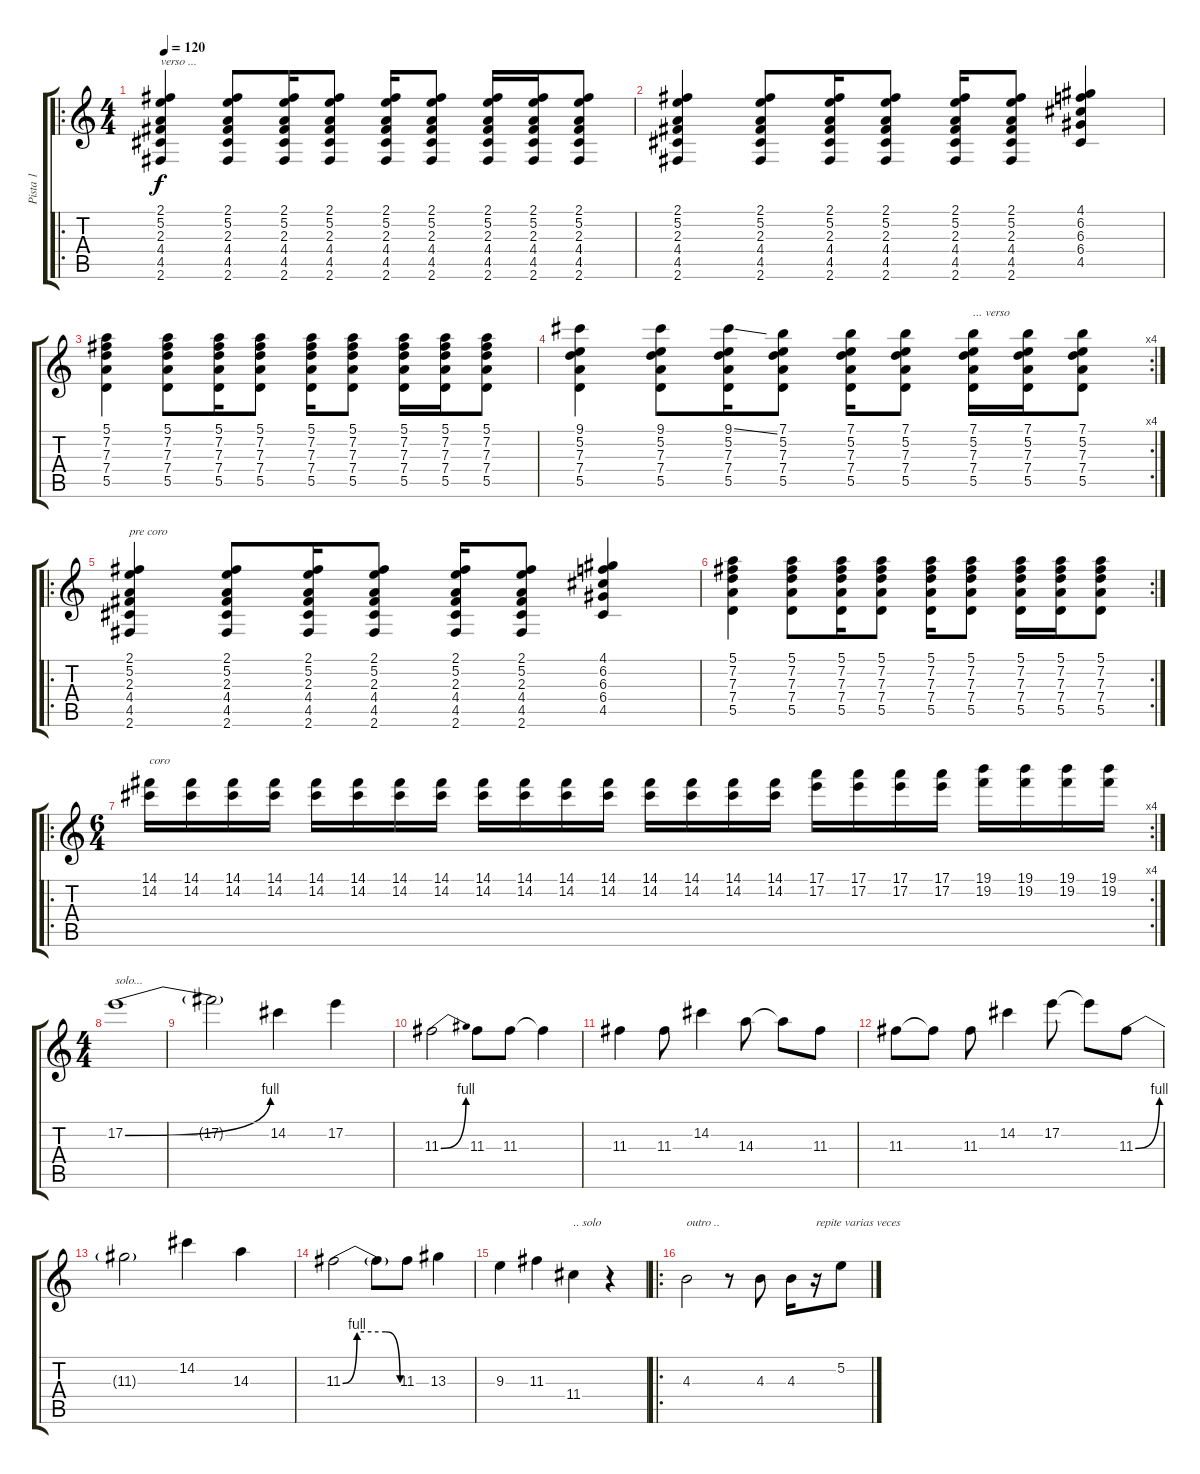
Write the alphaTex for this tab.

\track ("Pista 1" "Pista 1") {instrument electricguitarclean}
\staff {score tabs}
\tuning (E4 B3 G3 D3 A2 E2) {hide}
\ro
\ts (4 4)
\tempo 120
\clef g2
\ks c
(2.1 5.2 2.3 4.4 4.5 2.6).4{txt "verso ..." dy f instrument electricguitarclean} (2.1 5.2 2.3 4.4 4.5 2.6).8 (2.1 5.2 2.3 4.4 4.5 2.6).16 (2.1 5.2 2.3 4.4 4.5 2.6).8 (2.1 5.2 2.3 4.4 4.5 2.6).16 (2.1 5.2 2.3 4.4 4.5 2.6).8 (2.1 5.2 2.3 4.4 4.5 2.6).16 (2.1 5.2 2.3 4.4 4.5 2.6).16 (2.1 5.2 2.3 4.4 4.5 2.6).8 |
(2.1 5.2 2.3 4.4 4.5 2.6).4 (2.1 5.2 2.3 4.4 4.5 2.6).8 (2.1 5.2 2.3 4.4 4.5 2.6).16 (2.1 5.2 2.3 4.4 4.5 2.6).8 (2.1 5.2 2.3 4.4 4.5 2.6).16 (2.1 5.2 2.3 4.4 4.5 2.6).8 (4.1 6.2 6.3 6.4 4.5).4 |
(5.1 7.2 7.3 7.4 5.5).4 (5.1 7.2 7.3 7.4 5.5).8 (5.1 7.2 7.3 7.4 5.5).16 (5.1 7.2 7.3 7.4 5.5).8 (5.1 7.2 7.3 7.4 5.5).16 (5.1 7.2 7.3 7.4 5.5).8 (5.1 7.2 7.3 7.4 5.5).16 (5.1 7.2 7.3 7.4 5.5).16 (5.1 7.2 7.3 7.4 5.5).8 |
\rc 4
(9.1 5.2 7.3 7.4 5.5).4 (9.1 5.2 7.3 7.4 5.5).8 (9.1{ss} 5.2 7.3 7.4 5.5).16 (7.1 5.2 7.3 7.4 5.5).8 (7.1 5.2 7.3 7.4 5.5).16 (7.1 5.2 7.3 7.4 5.5).8 (7.1 5.2 7.3 7.4 5.5).16{txt "... verso"} (7.1 5.2 7.3 7.4 5.5).16 (7.1 5.2 7.3 7.4 5.5).8 |
\ro
(2.1 5.2 2.3 4.4 4.5 2.6).4{txt "pre coro"} (2.1 5.2 2.3 4.4 4.5 2.6).8 (2.1 5.2 2.3 4.4 4.5 2.6).16 (2.1 5.2 2.3 4.4 4.5 2.6).8 (2.1 5.2 2.3 4.4 4.5 2.6).16 (2.1 5.2 2.3 4.4 4.5 2.6).8 (4.1 6.2 6.3 6.4 4.5).4 |
\rc 2
(5.1 7.2 7.3 7.4 5.5).4 (5.1 7.2 7.3 7.4 5.5).8 (5.1 7.2 7.3 7.4 5.5).16 (5.1 7.2 7.3 7.4 5.5).8 (5.1 7.2 7.3 7.4 5.5).16 (5.1 7.2 7.3 7.4 5.5).8 (5.1 7.2 7.3 7.4 5.5).16 (5.1 7.2 7.3 7.4 5.5).16 (5.1 7.2 7.3 7.4 5.5).8 |
\ro
\rc 4
\ts (6 4)
(14.1 14.2).16{txt "coro"} (14.1 14.2).16 (14.1 14.2).16 (14.1 14.2).16 (14.1 14.2).16 (14.1 14.2).16 (14.1 14.2).16 (14.1 14.2).16 (14.1 14.2).16 (14.1 14.2).16 (14.1 14.2).16 (14.1 14.2).16 (14.1 14.2).16 (14.1 14.2).16 (14.1 14.2).16 (14.1 14.2).16 (17.1 17.2).16 (17.1 17.2).16 (17.1 17.2).16 (17.1 17.2).16 (19.1 19.2).16 (19.1 19.2).16 (19.1 19.2).16 (19.1 19.2).16 |
\ts (4 4)
17.2{be (bend 0 0 60 4)}.1{txt "solo..." instrument distortionguitar} |
17.2{t}.2 14.2.4 17.2.4 |
11.3{be (bend 0 0 60 4)}.2 11.3.8 11.3.8 11.3{t}.4 |
11.3.4 11.3.8 14.2.4 14.3.8 14.3{t}.8 11.3.8 |
11.3.8 11.3{t}.8 11.3.8 14.2.4 17.2.8 17.2{t}.8 11.3{be (bend 0 0 60 4)}.8 |
11.3{t}.2 14.2.4 14.3.4 |
11.3{be (custom 0 0 15 4 30 4 45 4 60 0)}.2 11.3{t}.8 11.3.8 13.3.4 |
9.3.4 11.3.4 11.4.4{txt ".. solo"} r.4 |
\ro
4.3.2{txt "outro .."} r.8 4.3.8 4.3.16 r.16{txt "repite varias veces"} 5.2.8
